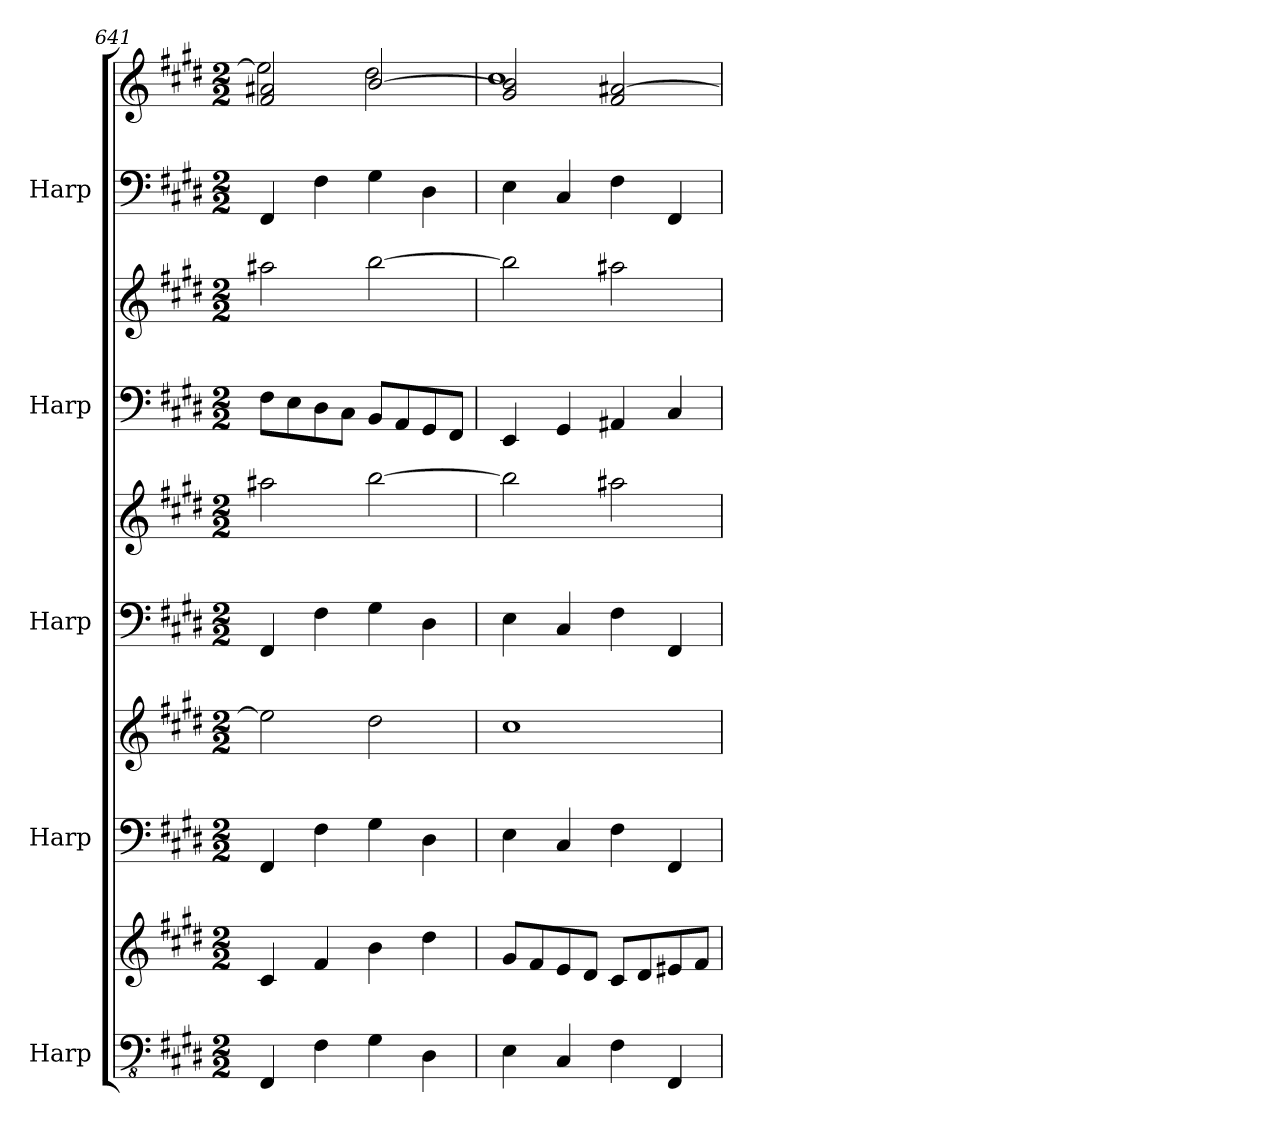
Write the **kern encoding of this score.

**kern	**kern	**kern	**kern	**kern	**kern	**kern	**kern	**kern	**kern
*part5	*part5	*part4	*part4	*part3	*part3	*part2	*part2	*part1	*part1
*staff10	*staff9	*staff8	*staff7	*staff6	*staff5	*staff4	*staff3	*staff2	*staff1
*I"Harp	*	*I"Harp	*	*I"Harp	*	*I"Harp	*	*I"Harp	*
*I'Hp	*	*I'Hp	*	*I'Hp	*	*I'Hp	*	*I'Hp	*
*clefFv4	*clefG2	*clefF4	*clefG2	*clefF4	*clefG2	*clefF4	*clefG2	*clefF4	*clefG2
*k[f#c#g#d#]	*k[f#c#g#d#]	*k[f#c#g#d#]	*k[f#c#g#d#]	*k[f#c#g#d#]	*k[f#c#g#d#]	*k[f#c#g#d#]	*k[f#c#g#d#]	*k[f#c#g#d#]	*k[f#c#g#d#]
*M2/2	*M2/2	*M2/2	*M2/2	*M2/2	*M2/2	*M2/2	*M2/2	*M2/2	*M2/2
=641	=641	=641	=641	=641	=641	=641	=641	=641	=641
*	*	*	*	*	*	*	*	*	*^
4FFF#/	4c#/	4FF#/	2ee\]	4FF#/	2aa#X\	8F#\L	2aa#X\	4FF#/	2f#/ 2a#X/	2ee\]
.	.	.	.	.	.	8E\	.	.	.	.
4FF#\	4f#/	4F#\	.	4F#\	.	8D#\	.	4F#\	.	.
.	.	.	.	.	.	8C#\J	.	.	.	.
4GG#\	4b\	4G#\	2dd#\	4G#\	[2bb\	8BB/L	[2bb\	4G#\	[2b/	2dd#\
.	.	.	.	.	.	8AA/	.	.	.	.
4DD#\	4dd#\	4D#\	.	4D#\	.	8GG#/	.	4D#\	.	.
.	.	.	.	.	.	8FF#/J	.	.	.	.
=642	=642	=642	=642	=642	=642	=642	=642	=642	=642	=642
4EE\	8g#/L	4E\	1cc#	4E\	2bb\]	4EE/	2bb\]	4E\	2g#/ 2b/]	1cc#
.	8f#/	.	.	.	.	.	.	.	.	.
4CC#/	8e/	4C#/	.	4C#/	.	4GG#/	.	4C#/	.	.
.	8d#/J	.	.	.	.	.	.	.	.	.
4FF#\	8c#/L	4F#\	.	4F#\	2aa#X\	4AA#X/	2aa#X\	4F#\	2f#/ [2a#X/	.
.	8d#/	.	.	.	.	.	.	.	.	.
4FFF#/	8e#X/	4FF#/	.	4FF#/	.	4C#/	.	4FF#/	.	.
.	8f#/J	.	.	.	.	.	.	.	.	.
*	*	*	*	*	*	*	*	*	*v	*v
=	=	=	=	=	=	=	=	=	=
*-	*-	*-	*-	*-	*-	*-	*-	*-	*-
